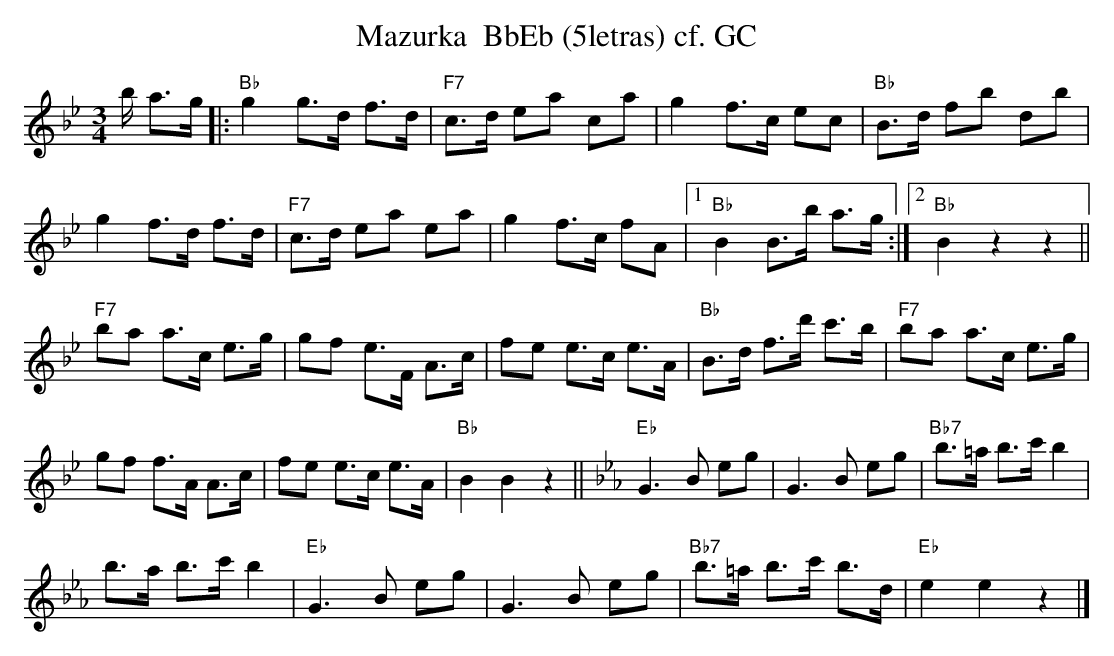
X:1
T: Mazurka  BbEb (5letras) cf. GC
M:3/4
L:1/8
K:Bb %%MIDI gchordon
b/ a>g |: "Bb"g2g>d f>d | "F7"c>d ea ca | g2f>c ec | "Bb"B>d fb db |
g2f>d f>d | "F7"c>d ea ea | g2f>c fA |1 "Bb"B2B>b a>g :|2 "Bb"B2z2z2 ||
"F7"ba a>c e>g | gf e>F A>c | fe e>c e>A | "Bb"B>d f>d' c'>b | "F7"ba a>c e>g |
gf f>A A>c | fe e>c e>A | "Bb"B2B2z2 || [K:Eb] "Eb"G3B eg | G3B eg | "Bb7"b>=a b>c'b2 |
b>a b>c'b2 | "Eb"G3B eg | G3B eg | "Bb7"b>=a  b>c' b>d | "Eb"e2e2z2 |]
